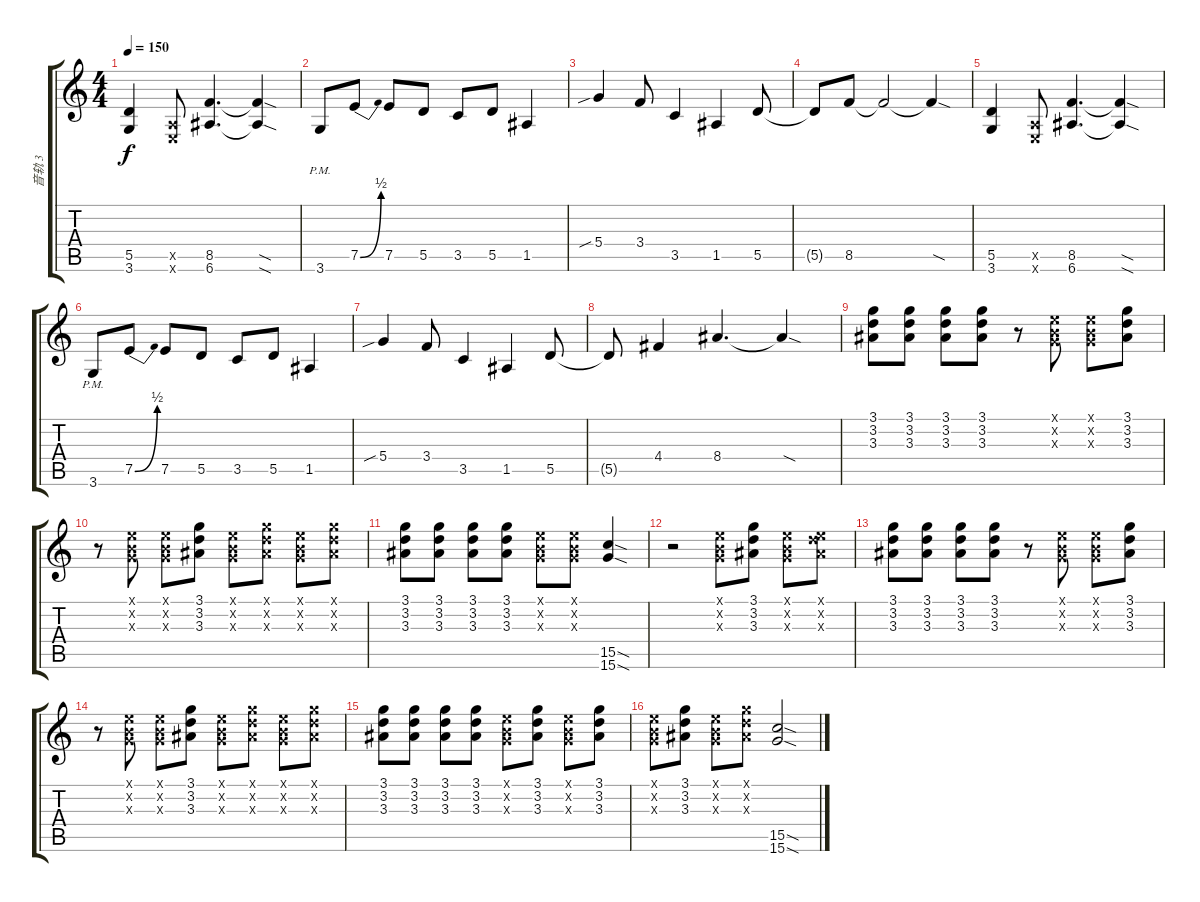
\track ("音轨 3" "音轨 3") {instrument distortionguitar}
\staff {score tabs}
\tuning (E4 B3 G3 D3 A2 E2) {hide}
\ts (4 4)
\tempo 150
\clef g2
\ks c
(5.5 3.6).4{dy f} (0.5{x} 0.6{x}).8 (8.5 6.6).4{d} (8.5{sod t} 6.6{sod t}).4 |
3.6{pm}.8 7.5{be (bend 0 0 60 2)}.8 7.5.8 5.5.8 3.5.8 5.5.8 1.5.4 |
5.4{sib}.4 3.4.8 3.5.4 1.5.4 5.5.8 |
5.5{t}.8 8.5.8 8.5{t}.2 8.5{sod t}.4 |
(5.5 3.6).4 (0.5{x} 0.6{x}).8 (8.5 6.6).4{d} (8.5{sod t} 6.6{sod t}).4 |
3.6{pm}.8 7.5{be (bend 0 0 60 2)}.8 7.5.8 5.5.8 3.5.8 5.5.8 1.5.4 |
5.4{sib}.4 3.4.8 3.5.4 1.5.4 5.5.8 |
5.5{t}.8 4.4.4 8.4.4{d} 8.4{sod t}.4 |
(3.1 3.2 3.3).8 (3.1 3.2 3.3).8 (3.1 3.2 3.3).8 (3.1 3.2 3.3).8 r.8 (0.1{x} 0.2{x} 0.3{x}).8 (0.1{x} 0.2{x} 0.3{x}).8 (3.1 3.2 3.3).8 |
r.8 (0.1{x} 0.2{x} 0.3{x}).8 (0.1{x} 0.2{x} 0.3{x}).8 (3.1 3.2 3.3).8 (0.1{x} 0.2{x} 0.3{x}).8 (3.1{x} 3.2{x} 3.3{x}).8 (0.1{x} 0.2{x} 0.3{x}).8 (3.1{x} 3.2{x} 3.3{x}).8 |
(3.1 3.2 3.3).8 (3.1 3.2 3.3).8 (3.1 3.2 3.3).8 (3.1 3.2 3.3).8 (0.1{x} 0.2{x} 0.3{x}).8 (0.1{x} 0.2{x} 0.3{x}).8 (15.5{sod} 15.6{sod}).4 |
r.2 (0.1{x} 0.2{x} 0.3{x}).8 (3.1 3.2 3.3).8 (0.1{x} 0.2{x} 0.3{x}).8 (0.1{x} 3.2{x} 3.3{x}).8 |
(3.1 3.2 3.3).8 (3.1 3.2 3.3).8 (3.1 3.2 3.3).8 (3.1 3.2 3.3).8 r.8 (0.1{x} 0.2{x} 0.3{x}).8 (0.1{x} 0.2{x} 0.3{x}).8 (3.1 3.2 3.3).8 |
r.8 (0.1{x} 0.2{x} 0.3{x}).8 (0.1{x} 0.2{x} 0.3{x}).8 (3.1 3.2 3.3).8 (0.1{x} 0.2{x} 0.3{x}).8 (3.1{x} 3.2{x} 3.3{x}).8 (0.1{x} 0.2{x} 0.3{x}).8 (3.1{x} 3.2{x} 3.3{x}).8 |
(3.1 3.2 3.3).8 (3.1 3.2 3.3).8 (3.1 3.2 3.3).8 (3.1 3.2 3.3).8 (0.1{x} 0.2{x} 0.3{x}).8 (3.1 3.2 3.3).8 (0.1{x} 0.2{x} 0.3{x}).8 (3.1 3.2 3.3).8 |
(0.1{x} 0.2{x} 0.3{x}).8 (3.1 3.2 3.3).8 (0.1{x} 0.2{x} 0.3{x}).8 (3.1{x} 3.2{x} 3.3{x}).8 (15.5{sod} 15.6{sod}).2
